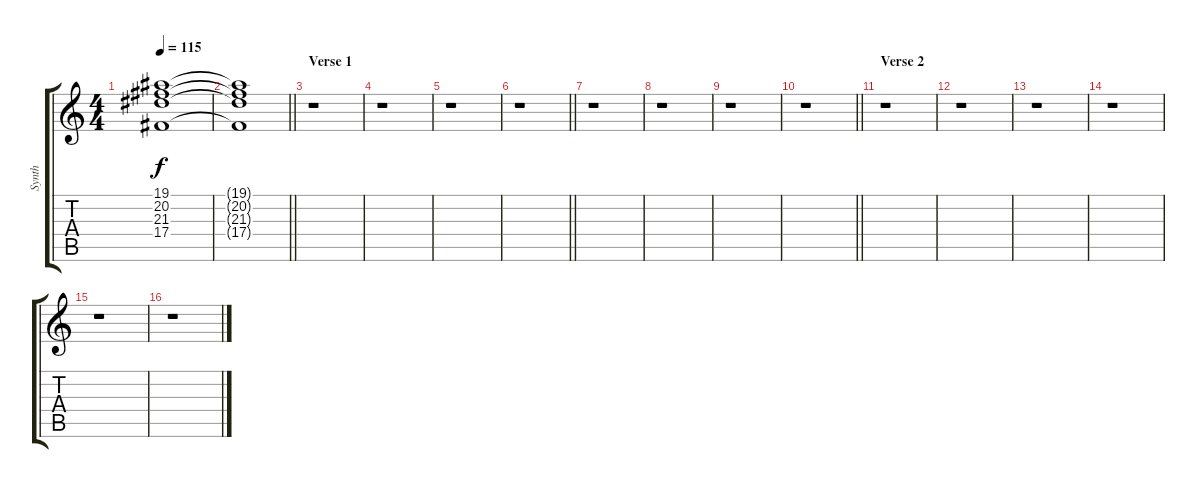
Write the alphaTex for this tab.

\track ("Synth" "Synth") {instrument flute}
\staff {score tabs}
\tuning (Eb4 Bb3 Gb3 Db3 Ab2 Eb2) {hide}
\ts (4 4)
\tempo 115
\clef g2
\ks c
(19.1{t} 20.2{t} 21.3{t} 17.4{t}).1{dy f} |
\barLineRight lightlight
(19.1{t} 20.2{t} 21.3{t} 17.4{t}).1 |
\section ("" "Verse 1")
r.1 |
r.1 |
r.1 |
\barLineRight lightlight
r.1 |
r.1 |
r.1 |
r.1 |
\barLineRight lightlight
r.1 |
\section ("" "Verse 2")
r.1 |
r.1 |
r.1 |
r.1 |
r.1 |
r.1
